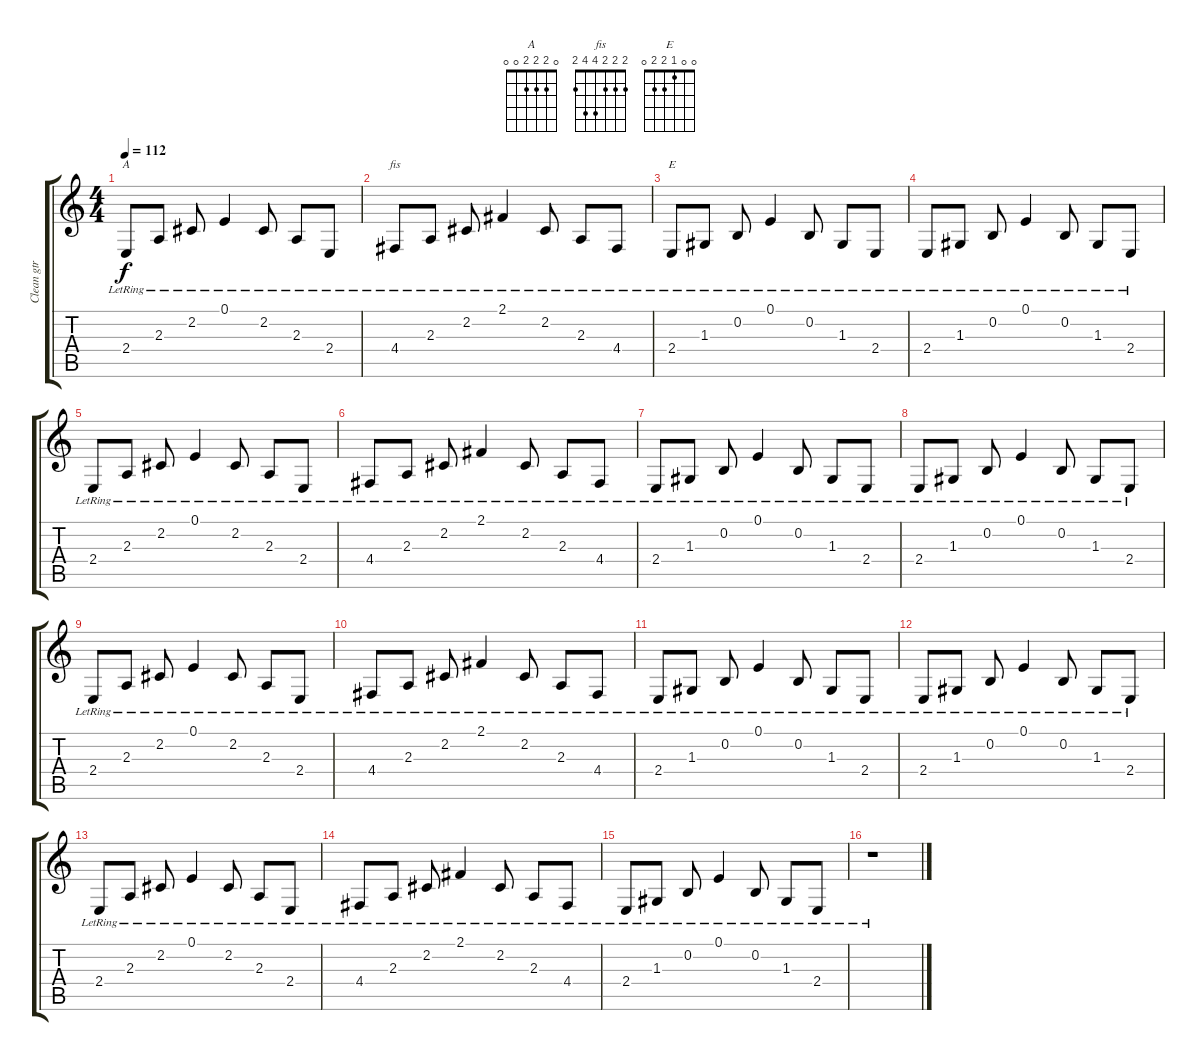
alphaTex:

\track ("Clean gtr" "Clean gtr") {instrument brightacousticpiano}
\staff {score tabs}
\tuning (E4 B3 G3 D3 A2 E2) {hide}
\chord ("A" 0 2 2 2 0 0)
\chord ("fis" 2 2 2 4 4 2)
\chord ("E" 0 0 1 2 2 0)
\ts (4 4)
\tempo 112
\clef g2
\ks c
2.4{lr}.8{ch "A" dy f} 2.3{lr}.8 2.2{lr}.8 0.1{lr}.4 2.2{lr}.8 2.3{lr}.8 2.4{lr}.8 |
4.4{lr}.8{ch "fis"} 2.3{lr}.8 2.2{lr}.8 2.1{lr}.4 2.2{lr}.8 2.3{lr}.8 4.4{lr}.8 |
2.4{lr}.8{ch "E"} 1.3{lr}.8 0.2{lr}.8 0.1{lr}.4 0.2{lr}.8 1.3{lr}.8 2.4{lr}.8 |
2.4{lr}.8 1.3{lr}.8 0.2{lr}.8 0.1{lr}.4 0.2{lr}.8 1.3{lr}.8 2.4{lr}.8 |
2.4{lr}.8 2.3{lr}.8 2.2{lr}.8 0.1{lr}.4 2.2{lr}.8 2.3{lr}.8 2.4{lr}.8 |
4.4{lr}.8 2.3{lr}.8 2.2{lr}.8 2.1{lr}.4 2.2{lr}.8 2.3{lr}.8 4.4{lr}.8 |
2.4{lr}.8 1.3{lr}.8 0.2{lr}.8 0.1{lr}.4 0.2{lr}.8 1.3{lr}.8 2.4{lr}.8 |
2.4{lr}.8 1.3{lr}.8 0.2{lr}.8 0.1{lr}.4 0.2{lr}.8 1.3{lr}.8 2.4{lr}.8 |
2.4{lr}.8 2.3{lr}.8 2.2{lr}.8 0.1{lr}.4 2.2{lr}.8 2.3{lr}.8 2.4{lr}.8 |
4.4{lr}.8 2.3{lr}.8 2.2{lr}.8 2.1{lr}.4 2.2{lr}.8 2.3{lr}.8 4.4{lr}.8 |
2.4{lr}.8 1.3{lr}.8 0.2{lr}.8 0.1{lr}.4 0.2{lr}.8 1.3{lr}.8 2.4{lr}.8 |
2.4{lr}.8 1.3{lr}.8 0.2{lr}.8 0.1{lr}.4 0.2{lr}.8 1.3{lr}.8 2.4{lr}.8 |
2.4{lr}.8 2.3{lr}.8 2.2{lr}.8 0.1{lr}.4 2.2{lr}.8 2.3{lr}.8 2.4{lr}.8 |
4.4{lr}.8 2.3{lr}.8 2.2{lr}.8 2.1{lr}.4 2.2{lr}.8 2.3{lr}.8 4.4{lr}.8 |
2.4{lr}.8 1.3{lr}.8 0.2{lr}.8 0.1{lr}.4 0.2{lr}.8 1.3{lr}.8 2.4{lr}.8 |
r.1
